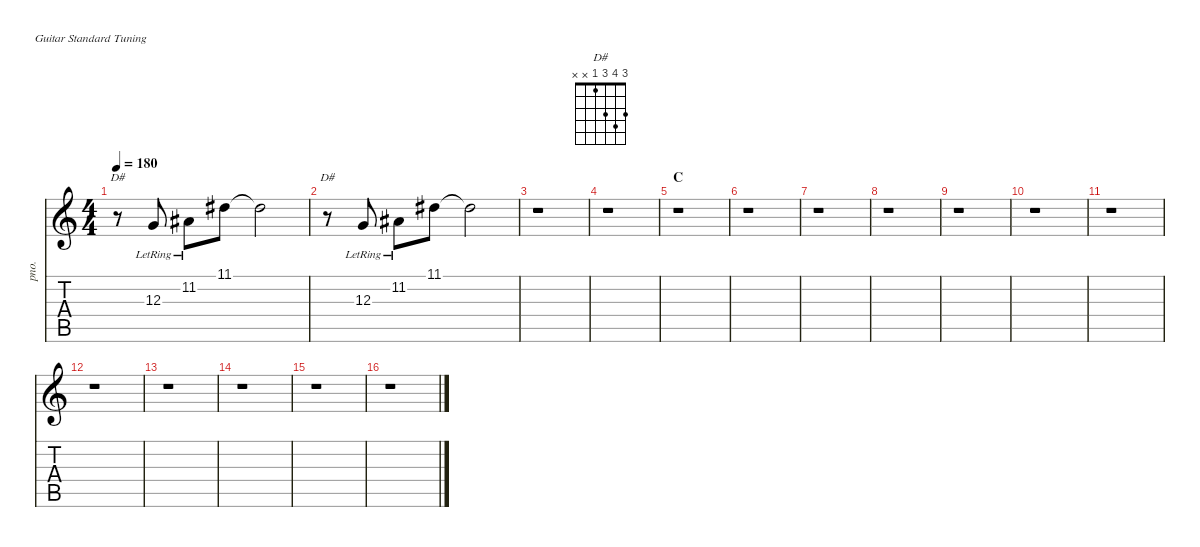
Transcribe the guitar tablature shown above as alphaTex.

\defaultSystemsLayout 4
\hideDynamics
\bracketExtendMode nobrackets
\track ("Arpejo" "pno.") {instrument acousticgrandpiano}
\staff {score tabs}
\tuning (E4 B3 G3 D3 A2 E2)
\chord ("D#" 3 4 3 1 x x)
\ts (4 4)
\tempo 180
\clef g2
\ks c
r.8{ch "D#" dy f} 12.3{lr}.8 11.2{lr acc #}.8 11.1{acc #}.8 11.1{t acc #}.2 |
r.8{ch "D#"} 12.3{lr}.8 11.2{lr acc #}.8 11.1{acc #}.8 11.1{t acc #}.2 |
r.1 |
r.1 |
\section ("" "C")
r.1 |
r.1 |
r.1 |
r.1 |
r.1 |
r.1 |
r.1 |
r.1 |
r.1 |
r.1 |
r.1 |
r.1
